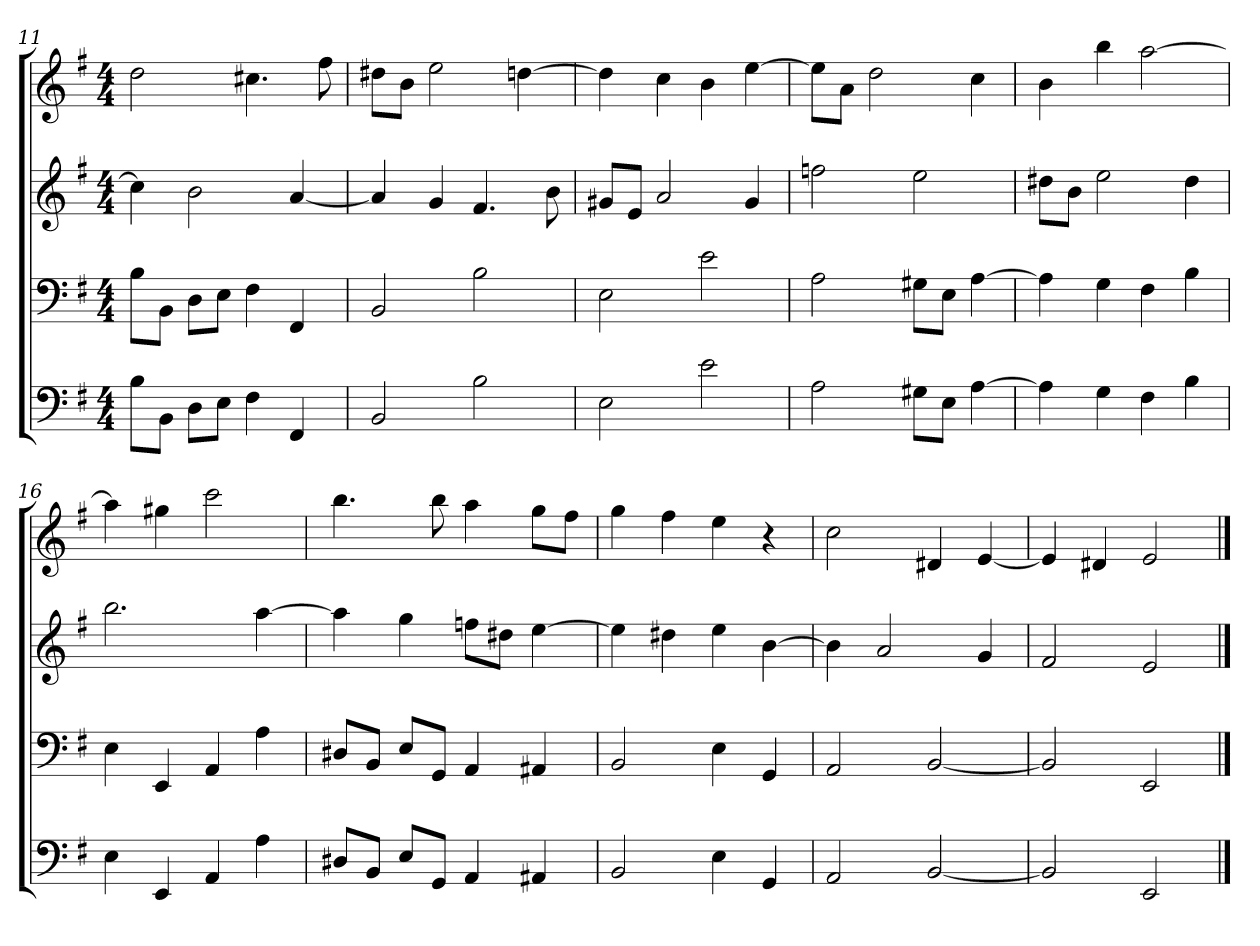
**kern	**kern	**kern	**kern
*part4	*part3	*part2	*part1
*staff4	*staff3	*staff2	*staff1
*k[f#]	*k[f#]	*k[f#]	*k[f#]
*e:	*e:	*e:	*e:
*M4/4	*M4/4	*M4/4	*M4/4
=11	=11	=11	=11
8BL	8BL	4cc#]	2dd
8BBJ	8BBJ	.	.
8DL	8DL	2b	.
8EJ	8EJ	.	.
4F#	4F#	.	4.cc#X
4FF#	4FF#	[4a	.
.	.	.	8ff#
=12	=12	=12	=12
2BB	2BB	4a]	8dd#XL
.	.	.	8bJ
.	.	4g	2ee
2B	2B	4.f#	.
.	.	.	[4ddn
.	.	8b	.
=13	=13	=13	=13
2E	2E	8g#XL	4dd]
.	.	8eJ	.
.	.	2a	4cc
2e	2e	.	4b
.	.	4g#	[4ee
=14	=14	=14	=14
2A	2A	2ffn	8eeL]
.	.	.	8aJ
.	.	.	2dd
8G#XL	8G#XL	2ee	.
8EJ	8EJ	.	.
[4A	[4A	.	4cc
=15	=15	=15	=15
4A]	4A]	8dd#XL	4b
.	.	8bJ	.
4G	4G	2ee	4bb
4F#	4F#	.	[2aa
4B	4B	4dd#	.
=16	=16	=16	=16
4E	4E	2.bb	4aa]
4EE	4EE	.	4gg#X
4AA	4AA	.	2ccc
4A	4A	[4aa	.
=17	=17	=17	=17
8D#XL	8D#XL	4aa]	4.bb
8BBJ	8BBJ	.	.
8EL	8EL	4gg	.
8GGJ	8GGJ	.	8bb
4AA	4AA	8ffnL	4aa
.	.	8dd#XJ	.
4AA#X	4AA#X	[4ee	8ggL
.	.	.	8ff#J
=18	=18	=18	=18
2BB	2BB	4ee]	4gg
.	.	4dd#X	4ff#
4E	4E	4ee	4ee
4GG	4GG	[4b	4r
=19	=19	=19	=19
2AA	2AA	4b]	2cc
.	.	2a	.
[2BB	[2BB	.	4d#X
.	.	4g	[4e
=20	=20	=20	=20
2BB]	2BB]	2f#	4e]
.	.	.	4d#X
2EE	2EE	2e	2e
==	==	==	==
*-	*-	*-	*-
